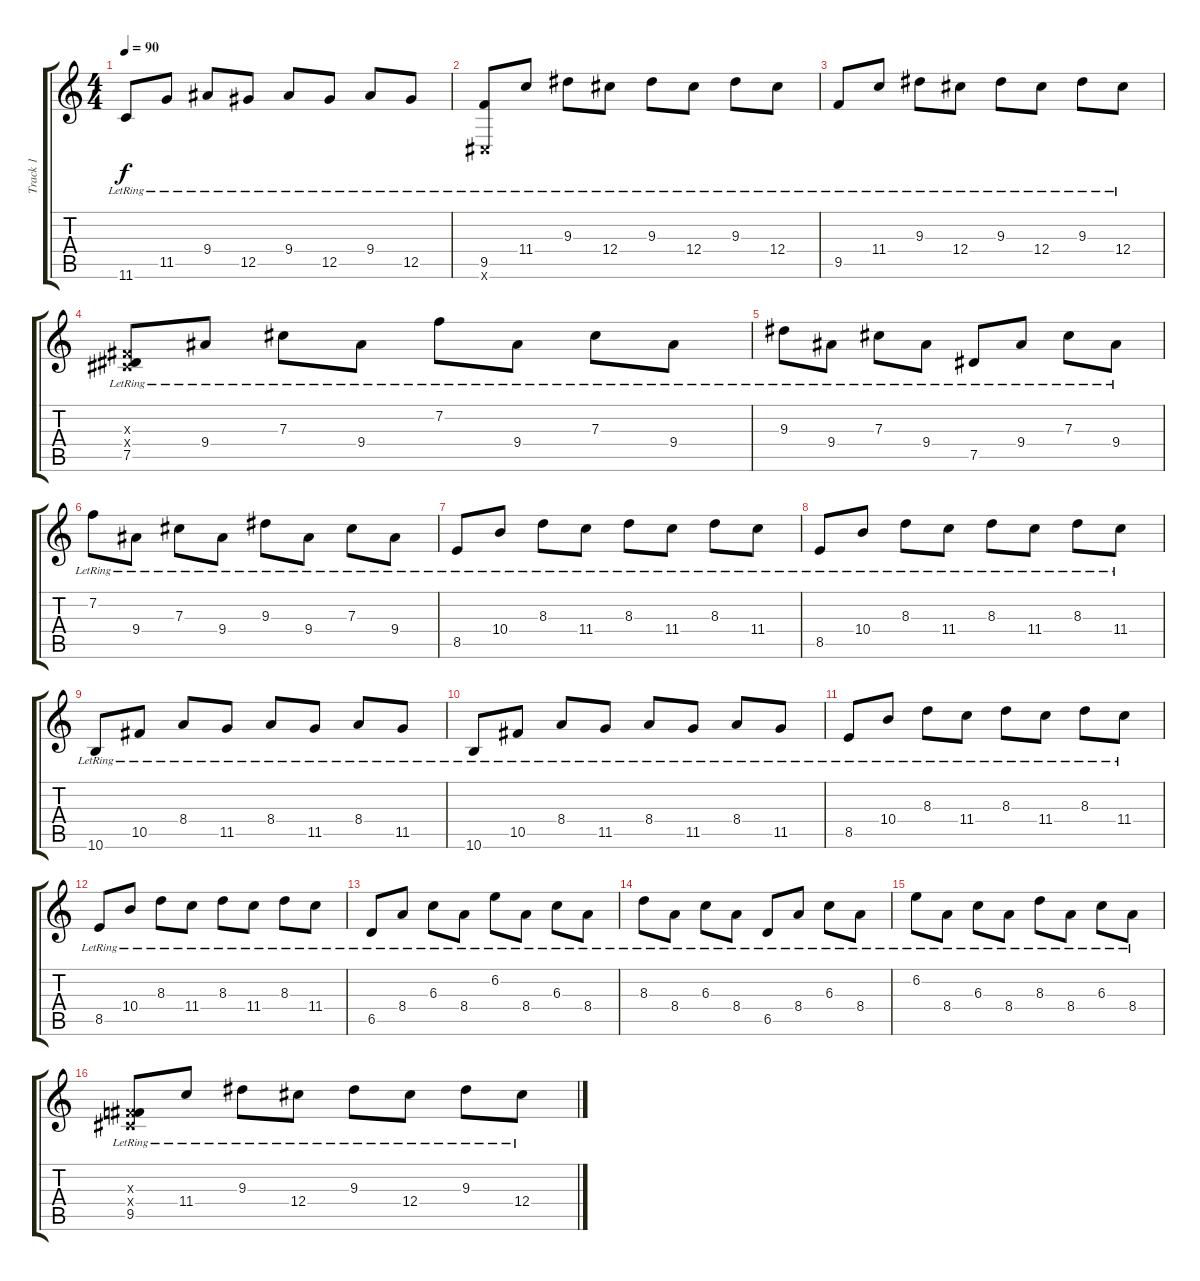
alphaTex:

\track ("Track 1" "Track 1") {instrument electricguitarjazz}
\staff {score tabs}
\tuning (Eb4 Bb3 Gb3 Db3 Ab2 Db2) {hide}
\ts (4 4)
\tempo 90
\clef g2
\ks c
11.6{lr}.8{dy f} 11.5{lr}.8 9.4{lr}.8 12.5{lr}.8 9.4{lr}.8 12.5{lr}.8 9.4{lr}.8 12.5{lr}.8 |
(9.5{lr} 0.6{x}).8 11.4{lr}.8 9.3{lr}.8 12.4{lr}.8 9.3{lr}.8 12.4{lr}.8 9.3{lr}.8 12.4{lr}.8 |
9.5{lr}.8 11.4{lr}.8 9.3{lr}.8 12.4{lr}.8 9.3{lr}.8 12.4{lr}.8 9.3{lr}.8 12.4{lr}.8 |
(0.3{x} 0.4{x} 7.5{lr}).8 9.4{lr}.8 7.3{lr}.8 9.4{lr}.8 7.2{lr}.8 9.4{lr}.8 7.3{lr}.8 9.4{lr}.8 |
9.3{lr}.8 9.4{lr}.8 7.3{lr}.8 9.4{lr}.8 7.5{lr}.8 9.4{lr}.8 7.3{lr}.8 9.4{lr}.8 |
7.2{lr}.8 9.4{lr}.8 7.3{lr}.8 9.4{lr}.8 9.3{lr}.8 9.4{lr}.8 7.3{lr}.8 9.4{lr}.8 |
8.5{lr}.8 10.4{lr}.8 8.3{lr}.8 11.4{lr}.8 8.3{lr}.8 11.4{lr}.8 8.3{lr}.8 11.4{lr}.8 |
8.5{lr}.8 10.4{lr}.8 8.3{lr}.8 11.4{lr}.8 8.3{lr}.8 11.4{lr}.8 8.3{lr}.8 11.4{lr}.8 |
10.6{lr}.8 10.5{lr}.8 8.4{lr}.8 11.5{lr}.8 8.4{lr}.8 11.5{lr}.8 8.4{lr}.8 11.5{lr}.8 |
10.6{lr}.8 10.5{lr}.8 8.4{lr}.8 11.5{lr}.8 8.4{lr}.8 11.5{lr}.8 8.4{lr}.8 11.5{lr}.8 |
8.5{lr}.8 10.4{lr}.8 8.3{lr}.8 11.4{lr}.8 8.3{lr}.8 11.4{lr}.8 8.3{lr}.8 11.4{lr}.8 |
8.5{lr}.8 10.4{lr}.8 8.3{lr}.8 11.4{lr}.8 8.3{lr}.8 11.4{lr}.8 8.3{lr}.8 11.4{lr}.8 |
6.5{lr}.8 8.4{lr}.8 6.3{lr}.8 8.4{lr}.8 6.2{lr}.8 8.4{lr}.8 6.3{lr}.8 8.4{lr}.8 |
8.3{lr}.8 8.4{lr}.8 6.3{lr}.8 8.4{lr}.8 6.5{lr}.8 8.4{lr}.8 6.3{lr}.8 8.4{lr}.8 |
6.2{lr}.8 8.4{lr}.8 6.3{lr}.8 8.4{lr}.8 8.3{lr}.8 8.4{lr}.8 6.3{lr}.8 8.4{lr}.8 |
(0.3{x} 0.4{x} 9.5{lr}).8 11.4{lr}.8 9.3{lr}.8 12.4{lr}.8 9.3{lr}.8 12.4{lr}.8 9.3{lr}.8 12.4{lr}.8
